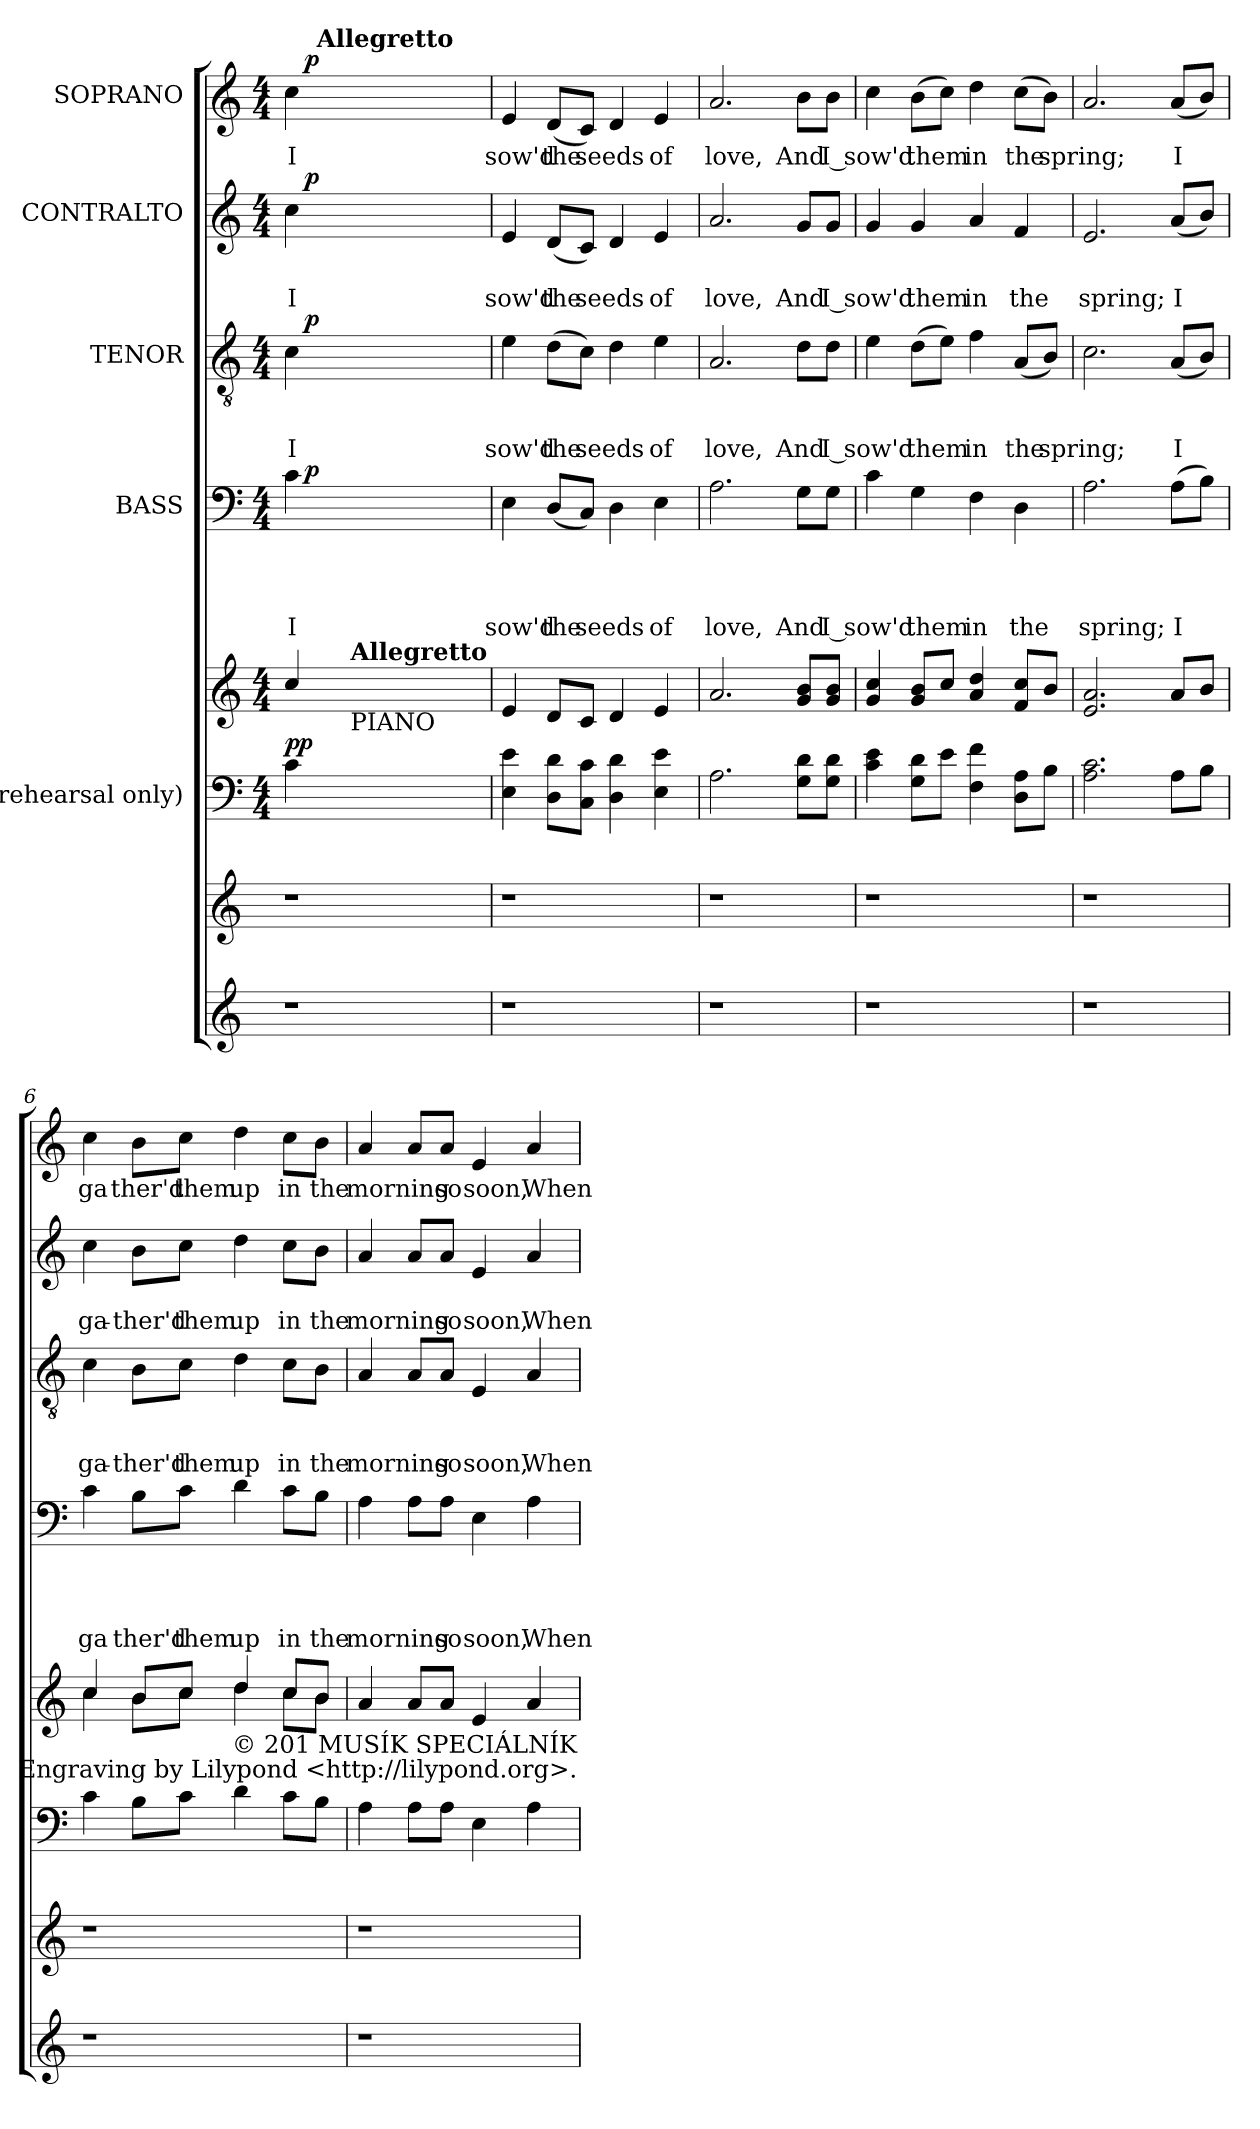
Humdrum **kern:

**kern	**kern	**kern	**kern	**dynam	**kern	**text	**text	**text	**text	**dynam	**kern	**text	**text	**text	**dynam	**kern	**text	**text	**dynam	**kern	**text	**dynam
*part7	*part6	*part5	*part5	*part5	*part4	*part4	*part4	*part4	*part4	*part4	*part3	*part3	*part3	*part3	*part3	*part2	*part2	*part2	*part2	*part1	*part1	*part1
*staff8	*staff7	*staff6	*staff5	*staff5/6	*staff4	*staff4	*staff4	*staff4	*staff4	*staff4	*staff3	*staff3	*staff3	*staff3	*staff3	*staff2	*staff2	*staff2	*staff2	*staff1	*staff1	*staff1
*	*	*I"(rehearsal only)	*	*	*I"BASS	*	*	*	*	*	*I"TENOR	*	*	*	*	*I"CONTRALTO	*	*	*	*I"SOPRANO	*	*
!!LO:PB:g=z
*clefG2	*clefG2	*clefF4	*clefG2	*	*clefF4	*	*	*	*	*	*clefGv2	*	*	*	*	*clefG2	*	*	*	*clefG2	*	*
*k[]	*k[]	*k[]	*k[]	*	*k[]	*	*	*	*	*	*k[]	*	*	*	*	*k[]	*	*	*	*k[]	*	*
*C:	*C:	*C:	*C:	*	*C:	*	*	*	*	*	*C:	*	*	*	*	*C:	*	*	*	*C:	*	*
*	*	*M4/4	*M4/4	*	*M4/4	*	*	*	*	*	*M4/4	*	*	*	*	*M4/4	*	*	*	*M4/4	*	*
=1	=1	=1	=1	=1	=1	=1	=1	=1	=1	=1	=1	=1	=1	=1	=1	=1	=1	=1	=1	=1	=1	=1
!	!	!	!	!LO:DY:a=2	!	!	!	!	!LO:LY:b	!	!	!	!	!LO:LY:b	!	!	!	!LO:LY:b	!	!	!LO:LY:b	!
!	!	!	!	!LO:DY:n=1:b=2	!	!	!	!	!	!	!	!	!	!	!	!	!	!	!	!	!	!
*	*	*	*	*	*^	*	*	*	*	*	*^	*	*	*	*	*^	*	*	*	*^	*	*
*	*	*	*	*	*	*	*	*	*	*	*	*	*	*	*	*	*	*	*	*	*	*	*	*^	*	*
1r	1r	4c\	4cc/	p p	4c\	16ryy	.	.	.	I	.	4c\	16ryy	.	.	I	.	4cc\	16ryy	.	I	.	4cc\	16ryy	16.ryy	I	.
!	!	!	!	!	!	!	!	!	!	!	!LO:DY:a	!	!	!	!	!	!LO:DY:a	!	!	!	!	!LO:DY:a	!	!	!	!	!LO:DY:a
.	.	.	.	.	.	2...ryy	.	.	.	.	p	.	2...ryy	.	.	.	p	.	2...ryy	.	.	p	.	2...ryy	.	.	p
!	!	!	!	!	!	!	!	!	!	!	!	!	!	!	!	!	!	!	!	!	!	!	!	!	!LO:TX:a:B:t=Allegretto	!	!
.	.	.	.	.	.	.	.	.	.	.	.	.	.	.	.	.	.	.	.	.	.	.	.	.	2ryy	.	.
!	!	!	!LO:TX:a:B:t=Allegretto	!	!	!	!	!	!	!	!	!	!	!	!	!	!	!	!	!	!	!	!	!	!	!	!
!	!	!	!LO:TX:b:t=PIANO	!	!	!	!	!	!	!	!	!	!	!	!	!	!	!	!	!	!	!	!	!	!	!	!
.	.	2.ryy	2.ryy	.	2.ryy	.	.	.	.	.	.	2.ryy	.	.	.	.	.	2.ryy	.	.	.	.	2.ryy	.	.	.	.
.	.	.	.	.	.	.	.	.	.	.	.	.	.	.	.	.	.	.	.	.	.	.	.	.	4ryy	.	.
.	.	.	.	.	.	.	.	.	.	.	.	.	.	.	.	.	.	.	.	.	.	.	.	.	8ryy	.	.
.	.	.	.	.	.	.	.	.	.	.	.	.	.	.	.	.	.	.	.	.	.	.	.	.	32ryy	.	.
=2	=2	=2	=2	=2	=2	=2	=2	=2	=2	=2	=2	=2	=2	=2	=2	=2	=2	=2	=2	=2	=2	=2	=2	=2	=2	=2	=2
!	!	!	!	!	!	!	!	!	!	!LO:LY:b	!	!	!	!	!	!LO:LY:b	!	!	!	!	!LO:LY:b	!	!	!	!	!LO:LY:b	!
*	*	*	*	*	*v	*v	*	*	*	*	*	*	*	*	*	*	*	*v	*v	*	*	*	*v	*v	*v	*	*
*	*	*	*	*	*	*	*	*	*	*	*v	*v	*	*	*	*	*	*	*	*	*	*	*
1r	1r	4E\ 4e\	4e/	.	4E\	.	.	.	sow'd	.	4e\	.	.	sow'd	.	4e/	.	sow'd	.	4e/	sow'd	.
!	!	!	!	!	!	!	!	!	!LO:LY:b	!	!	!	!	!LO:LY:b	!	!	!	!LO:LY:b	!	!	!LO:LY:b	!
.	.	8D\ 8d\L	8d/L	.	(<8D/L	.	.	.	the	.	(>8d\L	.	.	the	.	(<8d/L	.	the	.	(<8d/L	the	.
!	!	!	!	!	!	!	!	!	!LO:LY:b	!	!	!	!	!LO:LY:b	!	!	!	!LO:LY:b	!	!	!LO:LY:b	!
.	.	8C\ 8c\J	8c/J	.	8C/J)	.	.	.	seeds	.	8c\J)	.	.	seeds	.	8c/J)	.	seeds	.	8c/J)	seeds	.
.	.	4D\ 4d\	4d/	.	4D\	.	.	.	.	.	4d\	.	.	.	.	4d/	.	.	.	4d/	.	.
!	!	!	!	!	!	!	!	!	!LO:LY:b	!	!	!	!	!LO:LY:b	!	!	!	!LO:LY:b	!	!	!LO:LY:b	!
.	.	4E\ 4e\	4e/	.	4E\	.	.	.	of	.	4e\	.	.	of	.	4e/	.	of	.	4e/	of	.
=3	=3	=3	=3	=3	=3	=3	=3	=3	=3	=3	=3	=3	=3	=3	=3	=3	=3	=3	=3	=3	=3	=3
!	!	!	!	!	!	!	!	!	!LO:LY:b	!	!	!	!	!LO:LY:b	!	!	!	!LO:LY:b	!	!	!LO:LY:b	!
1r	1r	2.A\	2.a/	.	2.A\	.	.	.	love,	.	2.A/	.	.	love,	.	2.a/	.	love,	.	2.a/	love,	.
!	!	!	!	!	!	!	!	!	!LO:LY:b	!	!	!	!	!LO:LY:b	!	!	!	!LO:LY:b	!	!	!LO:LY:b	!
.	.	8G\ 8d\L	8g/ 8b/L	.	8G\L	.	.	.	And	.	8d\L	.	.	And	.	8g/L	.	And	.	8b\L	And	.
!	!	!	!	!	!	!	!	!	!LO:LY:b	!	!	!	!	!LO:LY:b	!	!	!	!LO:LY:b	!	!	!LO:LY:b	!
.	.	8G\ 8d\J	8g/ 8b/J	.	8G\J	.	.	.	I sow'd	.	8d\J	.	.	I sow'd	.	8g/J	.	I sow'd	.	8b\J	I sow'd	.
=4	=4	=4	=4	=4	=4	=4	=4	=4	=4	=4	=4	=4	=4	=4	=4	=4	=4	=4	=4	=4	=4	=4
1r	1r	4c\ 4e\	4g/ 4cc/	.	4c\	.	.	.	.	.	4e\	.	.	.	.	4g/	.	.	.	4cc\	.	.
!	!	!	!	!	!	!	!	!	!LO:LY:b	!	!	!	!	!LO:LY:b	!	!	!	!LO:LY:b	!	!	!LO:LY:b	!
.	.	8G\ 8d\L	8g/ 8b/L	.	4G\	.	.	.	them	.	(>8d\L	.	.	them	.	4g/	.	them	.	(>8b\L	them	.
.	.	8e\J	8cc/J	.	.	.	.	.	.	.	8e\J)	.	.	.	.	.	.	.	.	8cc\J)	.	.
!	!	!	!	!	!	!	!	!	!LO:LY:b	!	!	!	!	!LO:LY:b	!	!	!	!LO:LY:b	!	!	!LO:LY:b	!
.	.	4F\ 4f\	4a/ 4dd/	.	4F\	.	.	.	in	.	4f\	.	.	in	.	4a/	.	in	.	4dd\	in	.
!	!	!	!	!	!	!	!	!	!LO:LY:b	!	!	!	!	!LO:LY:b	!	!	!	!LO:LY:b	!	!	!LO:LY:b	!
.	.	8D\ 8A\L	8f/ 8cc/L	.	4D\	.	.	.	the	.	(<8A/L	.	.	the	.	4f/	.	the	.	(>8cc\L	the	.
!	!	!	!	!	!	!	!	!	!	!	!	!	!	!LO:LY:b	!	!	!	!	!	!	!LO:LY:b	!
.	.	8B\J	8b/J	.	.	.	.	.	.	.	8B/J)	.	.	spring;	.	.	.	.	.	8b\J)	spring;	.
=5	=5	=5	=5	=5	=5	=5	=5	=5	=5	=5	=5	=5	=5	=5	=5	=5	=5	=5	=5	=5	=5	=5
!	!	!	!	!	!	!	!	!	!LO:LY:b	!	!	!	!	!	!	!	!	!LO:LY:b	!	!	!	!
1r	1r	2.A\ 2.c\	2.e/ 2.a/	.	2.A\	.	.	.	spring;	.	2.c\	.	.	.	.	2.e/	.	spring;	.	2.a/	.	.
!	!	!	!	!	!	!	!	!	!LO:LY:b:rj	!	!	!	!	!LO:LY:b:rj	!	!	!	!LO:LY:b:rj	!	!	!LO:LY:b:rj	!
.	.	8A\L	8a/L	.	(>8A\L	.	.	.	I	.	(<8A/L	.	.	I	.	(<8a/L	.	I	.	(<8a/L	I	.
.	.	8B\J	8b/J	.	8B\J)	.	.	.	.	.	8B/J)	.	.	.	.	8b/J)	.	.	.	8b/J)	.	.
=6	=6	=6	=6	=6	=6	=6	=6	=6	=6	=6	=6	=6	=6	=6	=6	=6	=6	=6	=6	=6	=6	=6
*	*	*	*^	*	*	*	*	*	*	*	*	*	*	*	*	*	*	*	*	*	*	*
!	!	!	!	!	!	!	!	!	!	!LO:LY:b	!	!	!	!	!LO:LY:b	!	!	!	!LO:LY:b	!	!	!LO:LY:b	!
1r	1r	4c\	4cc/	4cc\	.	4c\	.	.	.	ga	.	4c\	.	.	ga-	.	4cc\	.	ga-	.	4cc\	ga	.
!	!	!	!	!	!	!	!	!	!	!LO:LY:b	!	!	!	!	!LO:LY:b	!	!	!	!LO:LY:b	!	!	!LO:LY:b	!
.	.	8B\L	8b/L	8b\L	.	8B\L	.	.	.	ther'd	.	8B\L	.	.	-ther'd	.	8b\L	.	-ther'd	.	8b\L	ther'd	.
!	!	!	!	!	!	!	!	!	!	!LO:LY:b	!	!	!	!	!LO:LY:b	!	!	!	!LO:LY:b	!	!	!LO:LY:b	!
.	.	8c\J	8cc/J	8cc\J	.	8c\J	.	.	.	them	.	8c\J	.	.	them	.	8cc\J	.	them	.	8cc\J	them	.
!	!	!	!	!	!	!	!	!	!	!LO:LY:b	!	!	!	!	!LO:LY:b	!	!	!	!LO:LY:b	!	!	!LO:LY:b	!
.	.	4d\	4dd/	4dd\	.	4d\	.	.	.	up	.	4d\	.	.	up	.	4dd\	.	up	.	4dd\	up	.
!	!	!	!	!	!	!	!	!	!	!LO:LY:b	!	!	!	!	!LO:LY:b	!	!	!	!LO:LY:b	!	!	!LO:LY:b	!
.	.	8c\L	8cc/L	8cc\L	.	8c\L	.	.	.	in	.	8c\L	.	.	in	.	8cc\L	.	in	.	8cc\L	in	.
!	!	!	!	!	!	!	!	!	!	!LO:LY:b	!	!	!	!	!LO:LY:b	!	!	!	!LO:LY:b	!	!	!LO:LY:b	!
.	.	8B\J	8b/J	8b\J	.	8B\J	.	.	.	the	.	8B\J	.	.	the	.	8b\J	.	the	.	8b\J	the	.
!!LO:PB:g=z
=7	=7	=7	=7	=7	=7	=7	=7	=7	=7	=7	=7	=7	=7	=7	=7	=7	=7	=7	=7	=7	=7	=7	=7
!	!	!	!	!	!	!	!	!	!	!LO:LY:b	!	!	!	!	!LO:LY:b	!	!	!	!LO:LY:b	!	!	!LO:LY:b	!
*	*	*	*v	*v	*	*	*	*	*	*	*	*	*	*	*	*	*	*	*	*	*	*	*
1r	1r	4A\	4a/	.	4A\	.	.	.	morning	.	4A/	.	.	morning	.	4a/	.	morning	.	4a/	morning	.
.	.	8A\L	8a/L	.	8A\L	.	.	.	.	.	8A/L	.	.	.	.	8a/L	.	.	.	8a/L	.	.
!	!	!	!	!	!	!	!	!	!LO:LY:b	!	!	!	!	!LO:LY:b	!	!	!	!LO:LY:b	!	!	!LO:LY:b	!
.	.	8A\J	8a/J	.	8A\J	.	.	.	so	.	8A/J	.	.	so	.	8a/J	.	so	.	8a/J	so	.
!	!	!	!	!	!	!	!	!	!LO:LY:b	!	!	!	!	!LO:LY:b	!	!	!	!LO:LY:b	!	!	!LO:LY:b	!
.	.	4E\	4e/	.	4E\	.	.	.	soon,	.	4E/	.	.	soon,	.	4e/	.	soon,	.	4e/	soon,	.
!	!	!	!	!	!	!	!	!	!LO:LY:b	!	!	!	!	!LO:LY:b	!	!	!	!LO:LY:b	!	!	!LO:LY:b	!
.	.	4A\	4a/	.	4A\	.	.	.	When	.	4A/	.	.	When	.	4a/	.	When	.	4a/	When	.
!	!	!	!LO:TX:b:t=© 201 MUSÍK SPECIÁLNÍK	!	!	!	!	!	!	!	!	!	!	!	!	!	!	!	!	!	!	!
!	!	!	!LO:TX:b:t=Engraving by Lilypond <http&colon;//lilypond.org>.	!	!	!	!	!	!	!	!	!	!	!	!	!	!	!	!	!	!	!
=	=	=	=	=	=	=	=	=	=	=	=	=	=	=	=	=	=	=	=	=	=	=
*-	*-	*-	*-	*-	*-	*-	*-	*-	*-	*-	*-	*-	*-	*-	*-	*-	*-	*-	*-	*-	*-	*-
